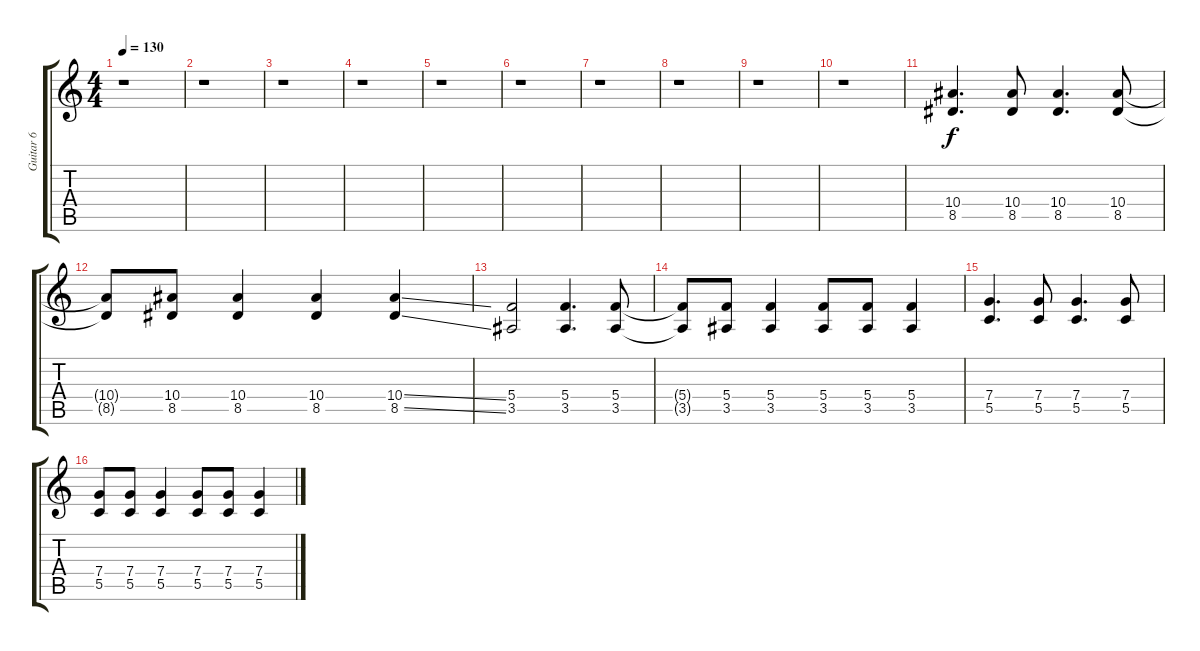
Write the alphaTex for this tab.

\track ("Guitar 6" "Guitar 6") {instrument distortionguitar}
\staff {score tabs}
\tuning (D4 A3 F3 C3 G2 C2) {hide}
\ts (4 4)
\tempo 130
\clef g2
\ks c
r.1{dy f} |
r.1 |
r.1 |
r.1 |
r.1 |
r.1 |
r.1 |
r.1 |
r.1 |
r.1 |
(10.4 8.5).4{d} (10.4 8.5).8 (10.4 8.5).4{d} (10.4 8.5).8 |
(10.4{t} 8.5{t}).8 (10.4 8.5).8 (10.4 8.5).4 (10.4 8.5).4 (10.4{ss} 8.5{ss}).4 |
(5.4 3.5).2 (5.4 3.5).4{d} (5.4 3.5).8 |
(5.4{t} 3.5{t}).8 (5.4 3.5).8 (5.4 3.5).4 (5.4 3.5).8 (5.4 3.5).8 (5.4 3.5).4 |
(7.4 5.5).4{d} (7.4 5.5).8 (7.4 5.5).4{d} (7.4 5.5).8 |
(7.4 5.5).8 (7.4 5.5).8 (7.4 5.5).4 (7.4 5.5).8 (7.4 5.5).8 (7.4{ss} 5.5{ss}).4
